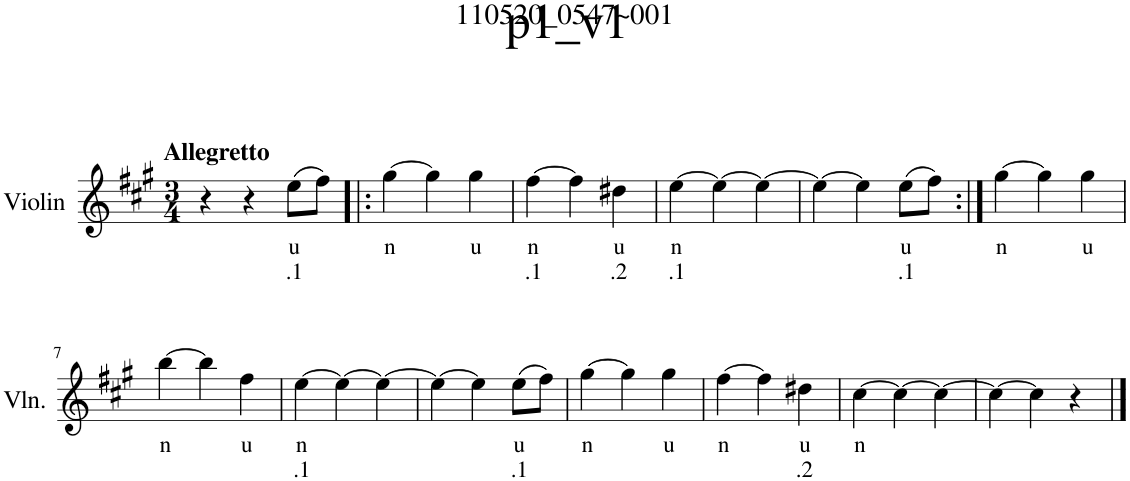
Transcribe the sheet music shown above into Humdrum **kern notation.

**kern	**text	**text
*part1	*part1	*part1
*staff1	*staff1	*staff1
*I"Violin	*	*
*I'Vln.	*	*
*clefG2	*	*
*k[f#c#g#]	*	*
*M3/4	*	*
=1	=1	=1
!LO:TX:a:B:t=Allegretto	!	!
4r	.	.
4r	.	.
!	!LO:LY:b	!LO:LY:b
(8ee\L	u	.1
8ff#\J)	.	.
=2!|:	=2!|:	=2!|:
!	!LO:LY:b	!
[4gg#\	n	.
4gg#\]	.	.
!	!LO:LY:b	!
4gg#\	u	.
=3	=3	=3
!	!LO:LY:b	!LO:LY:b
[4ff#\	n	.1
4ff#\]	.	.
!	!LO:LY:b	!LO:LY:b
4dd#X\	u	.2
=4	=4	=4
!	!LO:LY:b	!LO:LY:b
[4ee\	n	.1
4ee\_	.	.
4ee\_	.	.
=5	=5	=5
4ee\_	.	.
4ee\]	.	.
!	!LO:LY:b	!LO:LY:b
(8ee\L	u	.1
8ff#\J)	.	.
=6:|!	=6:|!	=6:|!
!	!LO:LY:b	!
[4gg#\	n	.
4gg#\]	.	.
!	!LO:LY:b	!
4gg#\	u	.
!!LO:LB:g=z
=7	=7	=7
!	!LO:LY:b	!
[4bb\	n	.
4bb\]	.	.
!	!LO:LY:b	!
4ff#\	u	.
=8	=8	=8
!	!LO:LY:b	!LO:LY:b
[4ee\	n	.1
4ee\_	.	.
4ee\_	.	.
=9	=9	=9
4ee\_	.	.
4ee\]	.	.
!	!LO:LY:b	!LO:LY:b
(8ee\L	u	.1
8ff#\J)	.	.
=10	=10	=10
!	!LO:LY:b	!
[4gg#\	n	.
4gg#\]	.	.
!	!LO:LY:b	!
4gg#\	u	.
=11	=11	=11
!	!LO:LY:b	!
[4ff#\	n	.
4ff#\]	.	.
!	!LO:LY:b	!LO:LY:b
4dd#X\	u	.2
=12	=12	=12
!	!LO:LY:b	!
[4cc#\	n	.
4cc#\_	.	.
4cc#\_	.	.
=13	=13	=13
4cc#\_	.	.
4cc#\]	.	.
4r	.	.
==	==	==
*-	*-	*-
